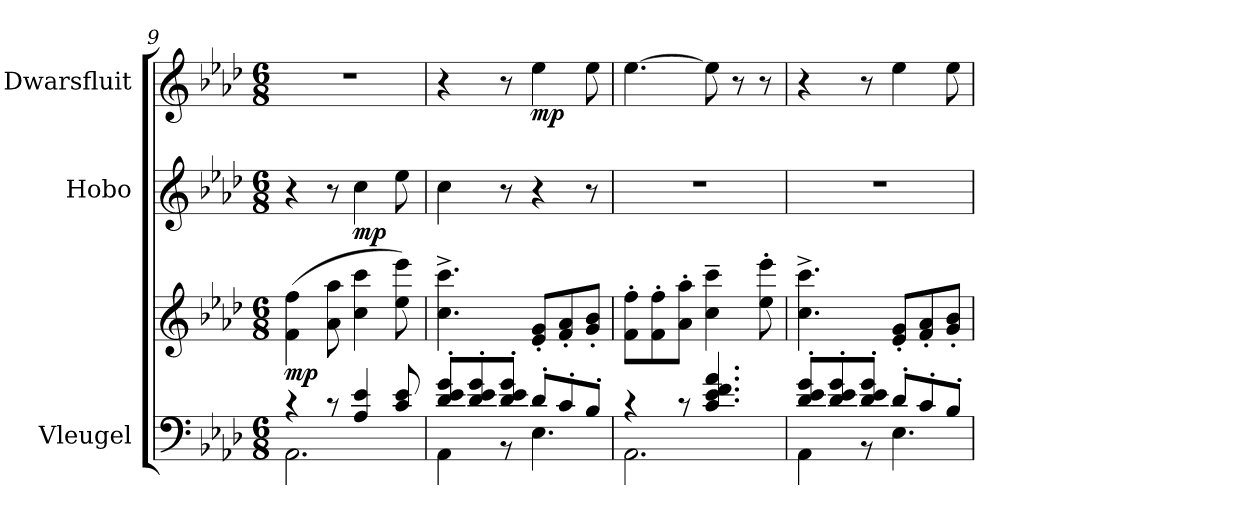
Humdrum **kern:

**kern	**kern	**dynam	**kern	**dynam	**kern	**dynam
*part3	*part3	*part3	*part2	*part2	*part1	*part1
*staff4	*staff3	*staff3/4	*staff2	*staff2	*staff1	*staff1
*I"Vleugel	*	*	*I"Hobo	*	*I"Dwarsfluit	*
*	*	*	*I'Ob.	*	*I'Fl.	*
*clefF4	*clefG2	*	*clefG2	*	*clefG2	*
*k[b-e-a-d-]	*k[b-e-a-d-]	*	*k[b-e-a-d-]	*	*k[b-e-a-d-]	*
*M6/8	*M6/8	*	*M6/8	*	*M6/8	*
*MM162	*MM162	*	*MM162	*	*MM162	*
=9	=9	=9	=9	=9	=9	=9
*^	*	*	*	*	*	*
!	!	!	!LO:DY:b	!	!	!	!
4r	2.AA-\	(4f\ 4ff\	mp	4r	.	2.r	.
8r	.	8a-\ 8aa-\	.	8r	.	.	.
!	!	!	!	!	!LO:DY:b	!	!
4A-/ 4e-/	.	4cc\ 4ccc\	.	4cc\	mp	.	.
8c/ 8e-/	.	8ee-\ 8eee-\)	.	8ee-\	.	.	.
=10	=10	=10	=10	=10	=10	=10	=10
8d-/' 8e-/' 8g/'L	4AA-\	4.cc\^ 4.ccc\^	.	4cc\	.	4r	.
8d-/' 8e-/' 8g/'	.	.	.	.	.	.	.
8d-/' 8e-/' 8g/'J	8r	.	.	8r	.	8r	.
!	!	!	!	!	!	!	!LO:DY:b
8d-'/L	4.E-\	8e-/' 8g/'L	.	4r	.	4ee-\	mp
8c'/	.	8f/' 8a-/'	.	.	.	.	.
8B-'/J	.	8g/' 8b-/'J	.	8r	.	8ee-\	.
=11	=11	=11	=11	=11	=11	=11	=11
4r	2.AA-\	8f\' 8ff\'L	.	2.r	.	[4.ee-\	.
.	.	8f\' 8ff\'	.	.	.	.	.
8r	.	8a-\' 8aa-\'J	.	.	.	.	.
4.c/ 4.e-/ 4.f/ 4.a-/	.	4cc\~ 4ccc\~	.	.	.	8ee-\]	.
.	.	.	.	.	.	8r	.
.	.	8ee-\' 8eee-\'	.	.	.	8r	.
!!LO:LB:g=z
=12	=12	=12	=12	=12	=12	=12	=12
8d-/' 8e-/' 8g/'L	4AA-\	4.cc\^ 4.ccc\^	.	2.r	.	4r	.
8d-/' 8e-/' 8g/'	.	.	.	.	.	.	.
8d-/' 8e-/' 8g/'J	8r	.	.	.	.	8r	.
8d-'/L	4.E-\	8e-/' 8g/'L	.	.	.	4ee-\	.
8c'/	.	8f/' 8a-/'	.	.	.	.	.
8B-'/J	.	8g/' 8b-/'J	.	.	.	8ee-\	.
*v	*v	*	*	*	*	*	*
=	=	=	=	=	=	=
*-	*-	*-	*-	*-	*-	*-
